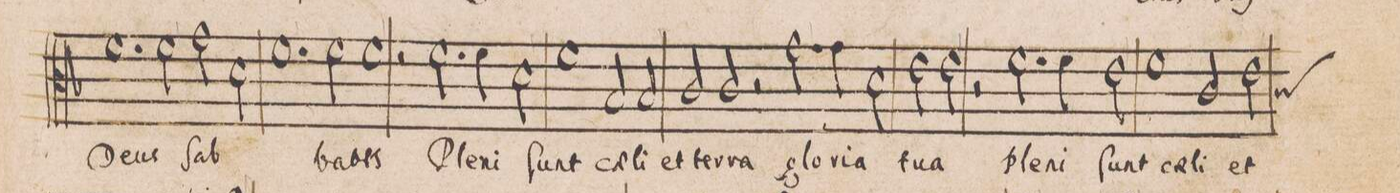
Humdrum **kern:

**kern	**text
*I"DISCANTVS	*
*clefC3	*
*k[b-]	*
*met(C|)	*
*M2/1	*
1.f	De
2f\	us
=16-	=16-
2g\	Sab-
2d\	.
1.f	.
=17-	=17-
2f\	-ba-
1f	-oth
=18-	=18-
2r	.
2.f\	Ple-
4f\	-ni
2d\	ſunt
=19-	=19-
1f	cae-
2B-/	-li
2B-/	et
=20-	=20-
2c/	ter-
2c/	-ra
2r	.
2.g\	glo-
=21-	=21-
4g\	-ri-
2d\	-a
2e\	tu-
2e\	-a
=22-	=22-
2r	.
2.f\	ple-
4f\	-ni
2e\	ſunt
=23-	=23-
1f	cae-
2c/	-li
2e\	et
*custos:c	*
=24-	=24-
*-	*-
